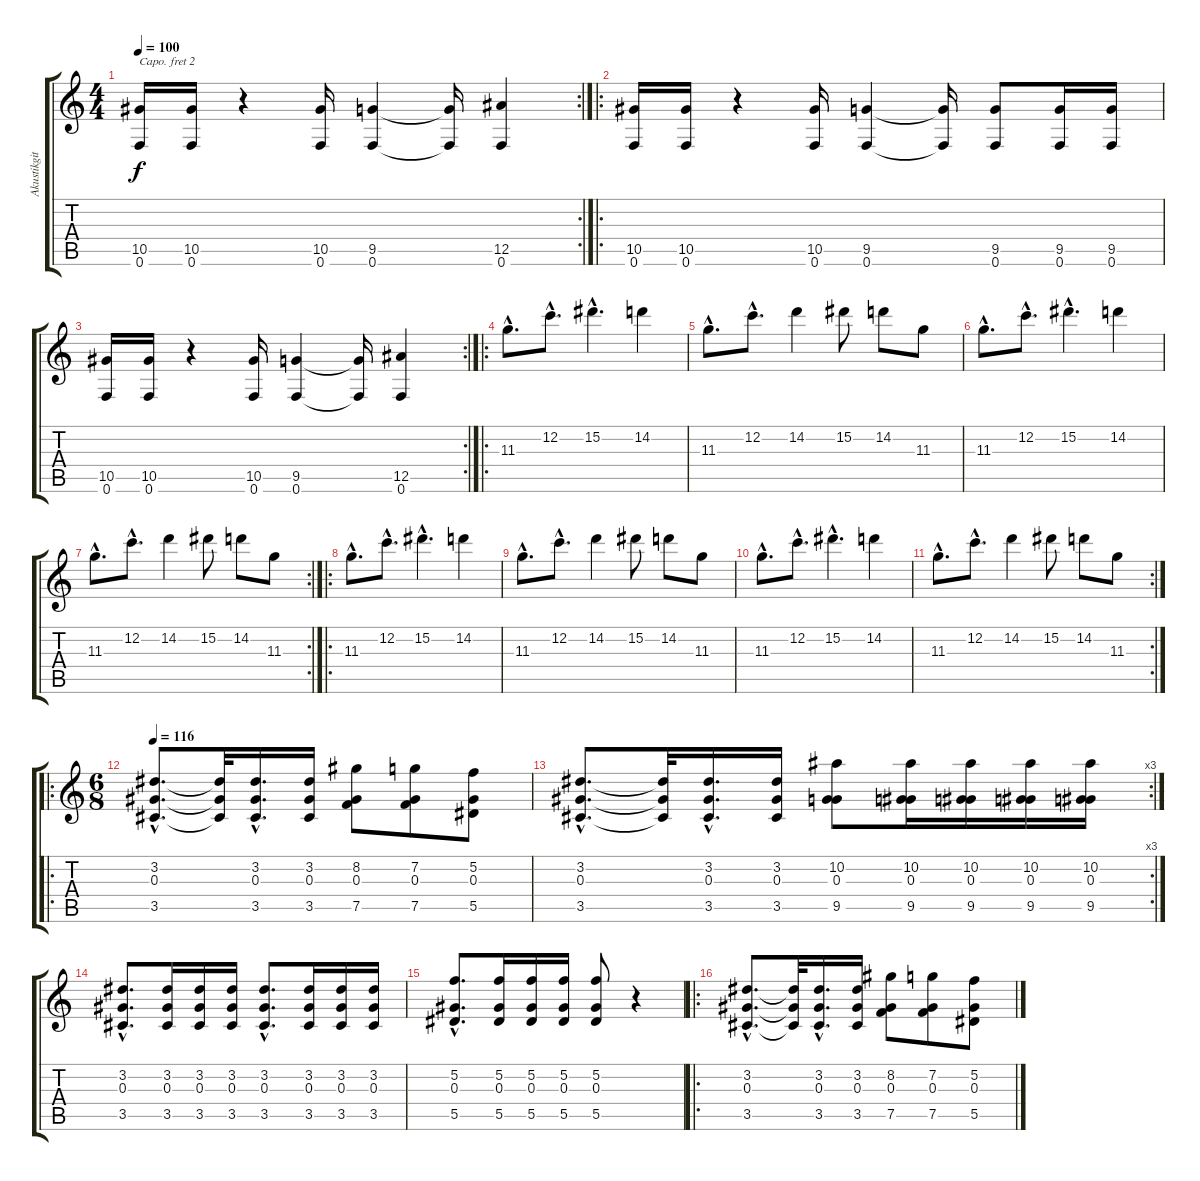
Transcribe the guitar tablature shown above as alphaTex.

\track ("Akustikgitarre L" "Akustikgit") {instrument acousticguitarnylon}
\staff {score tabs}
\capo 2
\tuning (Eb4 Bb3 Gb3 Db3 Ab2 Eb2) {hide}
\rc 2
\ts (4 4)
\tempo 100
\clef g2
\ks c
(10.5 0.6).16{dy f} (10.5 0.6).16 r.4 (10.5 0.6).16 (9.5 0.6).4 (9.5{t} 0.6{t}).16 (12.5 0.6).4 |
\ro
(10.5 0.6).16 (10.5 0.6).16 r.4 (10.5 0.6).16 (9.5 0.6).4 (9.5{t} 0.6{t}).16 (9.5 0.6).8 (9.5 0.6).16 (9.5 0.6).16 |
\rc 2
(10.5 0.6).16 (10.5 0.6).16 r.4 (10.5 0.6).16 (9.5 0.6).4 (9.5{t} 0.6{t}).16 (12.5 0.6).4 |
\ro
11.3{hac}.8{d volume 10} 12.2{hac}.8{d} 15.2{hac}.4{d} 14.2.4 |
11.3{hac}.8{d} 12.2{hac}.8{d} 14.2.4 15.2.8 14.2.8 11.3.8 |
11.3{hac}.8{d} 12.2{hac}.8{d} 15.2{hac}.4{d} 14.2.4 |
\rc 2
11.3{hac}.8{d} 12.2{hac}.8{d} 14.2.4 15.2.8 14.2.8 11.3.8 |
\ro
11.3{hac}.8{d} 12.2{hac}.8{d} 15.2{hac}.4{d} 14.2.4 |
11.3{hac}.8{d} 12.2{hac}.8{d} 14.2.4 15.2.8 14.2.8 11.3.8 |
11.3{hac}.8{d} 12.2{hac}.8{d} 15.2{hac}.4{d} 14.2.4 |
\rc 2
11.3{hac}.8{d} 12.2{hac}.8{d} 14.2.4 15.2.8 14.2.8 11.3.8 |
\ro
\ts (6 8)
\tempo 116
(3.2{hac} 0.3{hac} 3.5{hac}).8{d volume 13} (3.2{t} 0.3{t} 3.5{t}).32 (3.2{hac} 0.3{hac} 3.5{hac}).16{d} (3.2 0.3 3.5).16 (8.2 0.3 7.5).8 (7.2 0.3 7.5).8 (5.2 0.3 5.5).8 |
\rc 3
(3.2{hac} 0.3{hac} 3.5{hac}).8{d} (3.2{t} 0.3{t} 3.5{t}).32 (3.2{hac} 0.3{hac} 3.5{hac}).16{d} (3.2 0.3 3.5).16 (10.2 0.3 9.5).8 (10.2 0.3 9.5).16 (10.2 0.3 9.5).16 (10.2 0.3 9.5).16 (10.2 0.3 9.5).16 |
(3.2{hac} 0.3{hac} 3.5{hac}).8{d} (3.2 0.3 3.5).16 (3.2 0.3 3.5).16 (3.2 0.3 3.5).16 (3.2{hac} 0.3{hac} 3.5{hac}).8{d} (3.2 0.3 3.5).16 (3.2 0.3 3.5).16 (3.2 0.3 3.5).16 |
(5.2{hac} 0.3{hac} 5.5{hac}).8{d} (5.2 0.3 5.5).16 (5.2 0.3 5.5).16 (5.2 0.3 5.5).16 (5.2 0.3 5.5).8 r.4 |
\ro
(3.2{hac} 0.3{hac} 3.5{hac}).8{d} (3.2{t} 0.3{t} 3.5{t}).32 (3.2{hac} 0.3{hac} 3.5{hac}).16{d} (3.2 0.3 3.5).16 (8.2 0.3 7.5).8 (7.2 0.3 7.5).8 (5.2 0.3 5.5).8
